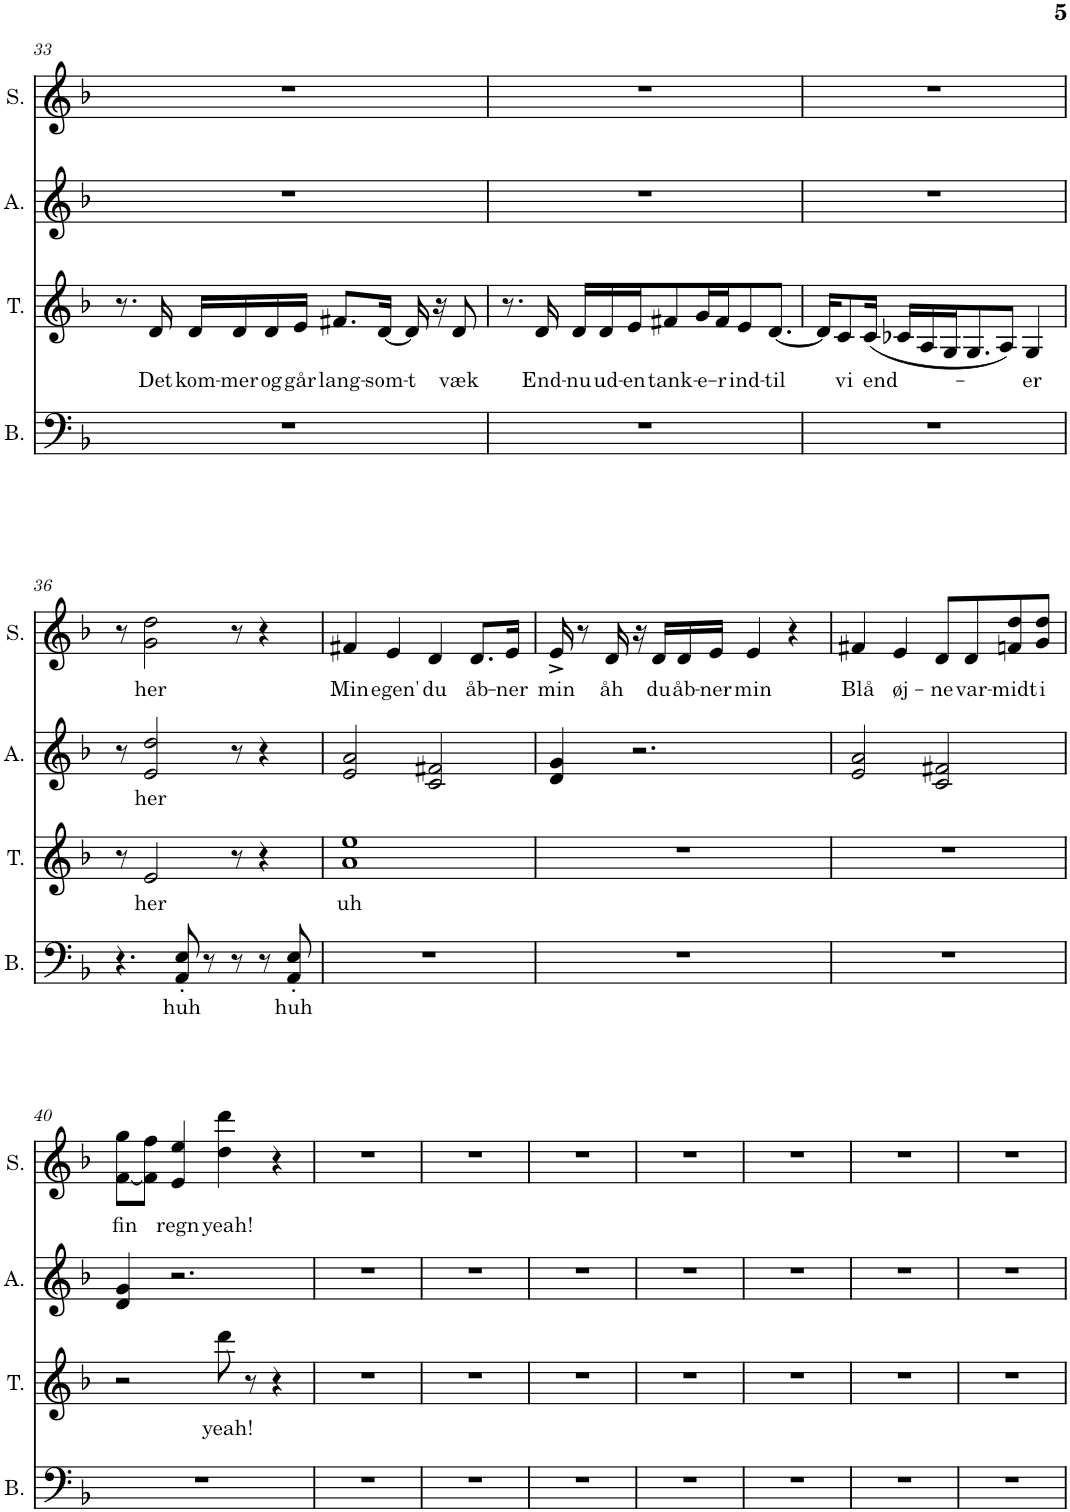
**kern	**text	**kern	**text	**kern	**text	**kern	**text
*part4	*part4	*part3	*part3	*part2	*part2	*part1	*part1
*staff4	*staff4	*staff3	*staff3	*staff2	*staff2	*staff1	*staff1
*I"Bas	*	*I"Tenor	*	*I"Alt	*	*I"Sopran	*
*I'B.	*	*I'T.	*	*I'A.	*	*I'S.	*
!!LO:PB:g=z
*clefF4	*	*clefG2	*	*clefG2	*	*clefG2	*
*k[b-]	*	*k[b-]	*	*k[b-]	*	*k[b-]	*
*M4/4	*	*M4/4	*	*M4/4	*	*M4/4	*
=33	=33	=33	=33	=33	=33	=33	=33
1r	.	8.r	.	1r	.	1r	.
!	!	!	!LO:LY:b	!	!	!	!
.	.	16d/	Det	.	.	.	.
!	!	!	!LO:LY:b	!	!	!	!
.	.	16d/LL	kom-	.	.	.	.
!	!	!	!LO:LY:b	!	!	!	!
.	.	16d/	-mer	.	.	.	.
!	!	!	!LO:LY:b	!	!	!	!
.	.	16d/	og	.	.	.	.
!	!	!	!LO:LY:b	!	!	!	!
.	.	16e/JJ	går	.	.	.	.
!	!	!	!LO:LY:b	!	!	!	!
.	.	8.f#X/L	lang-	.	.	.	.
!	!	!	!LO:LY:b	!	!	!	!
.	.	[16d/Jk	-som-	.	.	.	.
!	!	!	!LO:LY:b	!	!	!	!
.	.	16d/]	-t	.	.	.	.
.	.	16r	.	.	.	.	.
!	!	!	!LO:LY:b	!	!	!	!
.	.	8d/	væk	.	.	.	.
=34	=34	=34	=34	=34	=34	=34	=34
1r	.	8.r	.	1r	.	1r	.
!	!	!	!LO:LY:b	!	!	!	!
.	.	16d/	End-	.	.	.	.
!	!	!	!LO:LY:b	!	!	!	!
.	.	16d/LL	-nu	.	.	.	.
!	!	!	!LO:LY:b	!	!	!	!
.	.	16d/	ud-	.	.	.	.
!	!	!	!LO:LY:b	!	!	!	!
.	.	16e/J	-en	.	.	.	.
!	!	!	!LO:LY:b	!	!	!	!
.	.	8f#X/	tank-	.	.	.	.
!	!	!	!LO:LY:b	!	!	!	!
.	.	16g/L	-e-	.	.	.	.
!	!	!	!LO:LY:b	!	!	!	!
.	.	16f#/J	-r	.	.	.	.
!	!	!	!LO:LY:b	!	!	!	!
.	.	8e/	ind-	.	.	.	.
!	!	!	!LO:LY:b	!	!	!	!
.	.	[8.d/J	-til	.	.	.	.
=35	=35	=35	=35	=35	=35	=35	=35
1r	.	16d/KL]	.	1r	.	1r	.
!	!	!	!LO:LY:b	!	!	!	!
.	.	8c/	vi	.	.	.	.
!	!	!	!LO:LY:b	!	!	!	!
.	.	(16c/Jk	end-	.	.	.	.
.	.	16c-X/LL	.	.	.	.	.
.	.	16A/	.	.	.	.	.
.	.	16G/J	.	.	.	.	.
.	.	8.G/	.	.	.	.	.
.	.	8A/J)	.	.	.	.	.
!	!	!	!LO:LY:b	!	!	!	!
.	.	4G/	er	.	.	.	.
!!LO:LB:g=z
=36	=36	=36	=36	=36	=36	=36	=36
4.r	.	8r	.	8r	.	8r	.
!	!	!	!LO:LY:b	!	!LO:LY:b	!	!LO:LY:b
.	.	2e/	her	2e/ 2dd/	her	2g\ 2dd\	her
!	!LO:LY:b	!	!	!	!	!	!
8AA/' 8E/'	huh	.	.	.	.	.	.
8r	.	.	.	.	.	.	.
8r	.	8r	.	8r	.	8r	.
8r	.	4r	.	4r	.	4r	.
!	!LO:LY:b	!	!	!	!	!	!
8AA/' 8E/'	huh	.	.	.	.	.	.
=37	=37	=37	=37	=37	=37	=37	=37
!	!	!	!LO:LY:b	!	!	!	!LO:LY:b
1r	.	1a 1ee	uh	2e/ 2a/	.	4f#X/	Min
!	!	!	!	!	!	!	!LO:LY:b
.	.	.	.	.	.	4e/	egen'
!	!	!	!	!	!	!	!LO:LY:b
.	.	.	.	2c/ 2f#X/	.	4d/	du
!	!	!	!	!	!	!	!LO:LY:b
.	.	.	.	.	.	8.d/L	åb-
!	!	!	!	!	!	!	!LO:LY:b
.	.	.	.	.	.	16e/Jk	-ner
=38	=38	=38	=38	=38	=38	=38	=38
!	!	!	!	!	!	!	!LO:LY:b
1r	.	1r	.	4d/ 4g/	.	16e^/	min
.	.	.	.	.	.	8r	.
!	!	!	!	!	!	!	!LO:LY:b
.	.	.	.	.	.	16d/	åh
.	.	.	.	2.r	.	16r	.
!	!	!	!	!	!	!	!LO:LY:b
.	.	.	.	.	.	16d/LL	du
!	!	!	!	!	!	!	!LO:LY:b
.	.	.	.	.	.	16d/	åb-
!	!	!	!	!	!	!	!LO:LY:b
.	.	.	.	.	.	16e/JJ	-ner
!	!	!	!	!	!	!	!LO:LY:b
.	.	.	.	.	.	4e/	min
.	.	.	.	.	.	4r	.
=39	=39	=39	=39	=39	=39	=39	=39
!	!	!	!	!	!	!	!LO:LY:b
1r	.	1r	.	2e/ 2a/	.	4f#X/	Blå
!	!	!	!	!	!	!	!LO:LY:b
.	.	.	.	.	.	4e/	øj-
!	!	!	!	!	!	!	!LO:LY:b
.	.	.	.	2c/ 2f#X/	.	8d/L	-ne
!	!	!	!	!	!	!	!LO:LY:b
.	.	.	.	.	.	8d/	var-
!	!	!	!	!	!	!	!LO:LY:b
.	.	.	.	.	.	8fn/ 8dd/	midt
!	!	!	!	!	!	!	!LO:LY:b
.	.	.	.	.	.	8g/ 8dd/J	-i
!!LO:LB:g=z
=40	=40	=40	=40	=40	=40	=40	=40
!	!	!	!	!	!	!	!LO:LY:b
1r	.	2r	.	4d/ 4g/	.	[8f\ 8gg\L	fin
.	.	.	.	.	.	8f\] 8ff\J	.
!	!	!	!	!	!	!	!LO:LY:b
.	.	.	.	2.r	.	4e/ 4ee/	regn
!	!	!	!LO:LY:b	!	!	!	!LO:LY:b
.	.	8ddd\	yeah!	.	.	4dd\ 4ddd\	yeah!
.	.	8r	.	.	.	.	.
.	.	4r	.	.	.	4r	.
=41	=41	=41	=41	=41	=41	=41	=41
1r	.	1r	.	1r	.	1r	.
=42	=42	=42	=42	=42	=42	=42	=42
1r	.	1r	.	1r	.	1r	.
=43	=43	=43	=43	=43	=43	=43	=43
1r	.	1r	.	1r	.	1r	.
=44	=44	=44	=44	=44	=44	=44	=44
1r	.	1r	.	1r	.	1r	.
=45	=45	=45	=45	=45	=45	=45	=45
1r	.	1r	.	1r	.	1r	.
=46	=46	=46	=46	=46	=46	=46	=46
1r	.	1r	.	1r	.	1r	.
=47	=47	=47	=47	=47	=47	=47	=47
1r	.	1r	.	1r	.	1r	.
=	=	=	=	=	=	=	=
*-	*-	*-	*-	*-	*-	*-	*-
